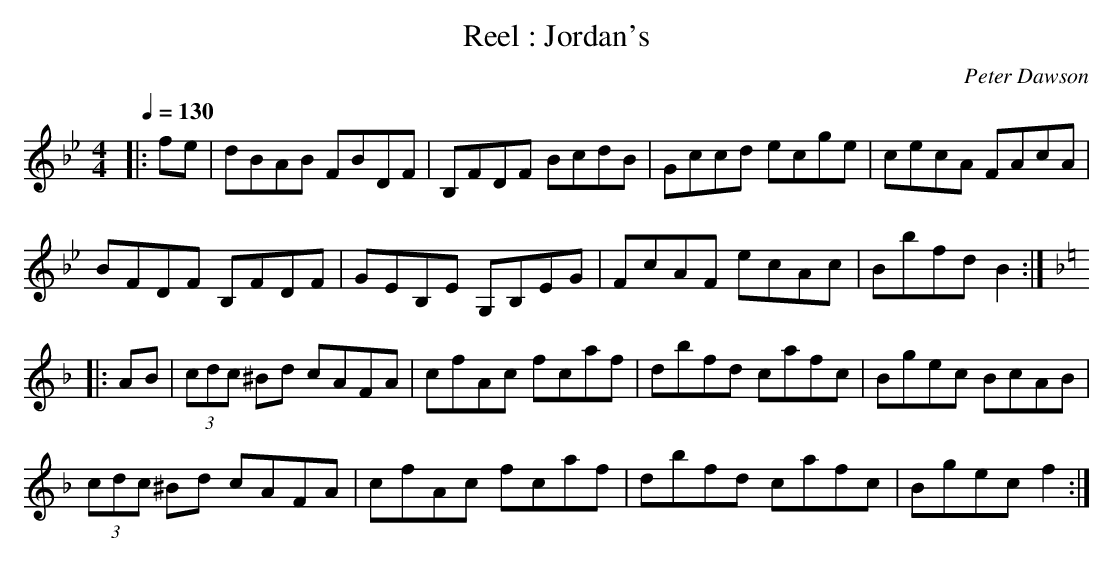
X:1
T:Reel : Jordan's
C:Peter Dawson
M:4/4
L:1/8
Q:1/4=130
K:Bb
|: fe|dBAB FBDF|B,FDF BcdB|Gccd ecge|cecA FAcA|
BFDF B,FDF|GEB,E G,B,EG|FcAF ecAc|Bbfd B2:|
K:F
|: AB|(3cdc ^Bd cAFA|cfAc fcaf|dbfd cafc|Bgec BcAB|
(3cdc ^Bd cAFA|cfAc fcaf|dbfd cafc|Bgec f2:|
